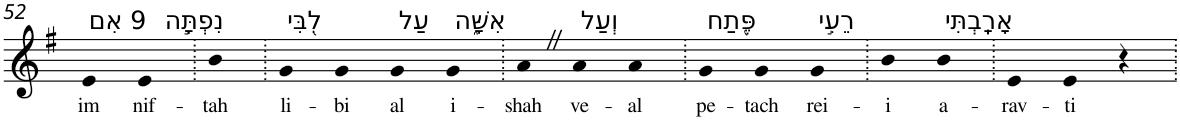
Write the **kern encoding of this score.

**kern	**text
*part1	*part1
*staff1	*staff1
*I"Piano	*
*I'Pno	*
!!LO:PB:g=z
*clefG2	*
*k[f#]	*
*G:	*
=52	=52
!LO:TX:a:t=9 אִם	!
!	!LO:LY:b
4e	im
!LO:TX:a:t=נִפְתָּ֣ה	!
!	!LO:LY:b
4e	nif-
=53.	=53.
!	!LO:LY:b
4b	-tah
=54.	=54.
!LO:TX:a:t=לִ֭בִּי	!
!	!LO:LY:b
4g	li-
!	!LO:LY:b
4g	-bi
!LO:TX:a:t=עַל	!
!	!LO:LY:b
4g	al
!LO:TX:a:t=אִשָּׁ֑ה	!
!	!LO:LY:b
4g	i-
=55.	=55.
!	!LO:LY:b
4aZ	-shah
!LO:TX:a:t=וְעַל	!
!	!LO:LY:b
4a	ve-
!	!LO:LY:b
4a	-al
=56.	=56.
!LO:TX:a:t=פֶּ֖תַח	!
!	!LO:LY:b
4g	pe-
!	!LO:LY:b
4g	-tach
!LO:TX:a:t=רֵעִ֣י	!
!	!LO:LY:b
4g	rei-
=57.	=57.
!	!LO:LY:b
4b	-i
!LO:TX:a:t=אָרָֽבְתִּי	!
!	!LO:LY:b
4b	a-
=58.	=58.
!	!LO:LY:b
4e	-rav-
!	!LO:LY:b
4e	-ti
4r	.
=.	=.
*-	*-
